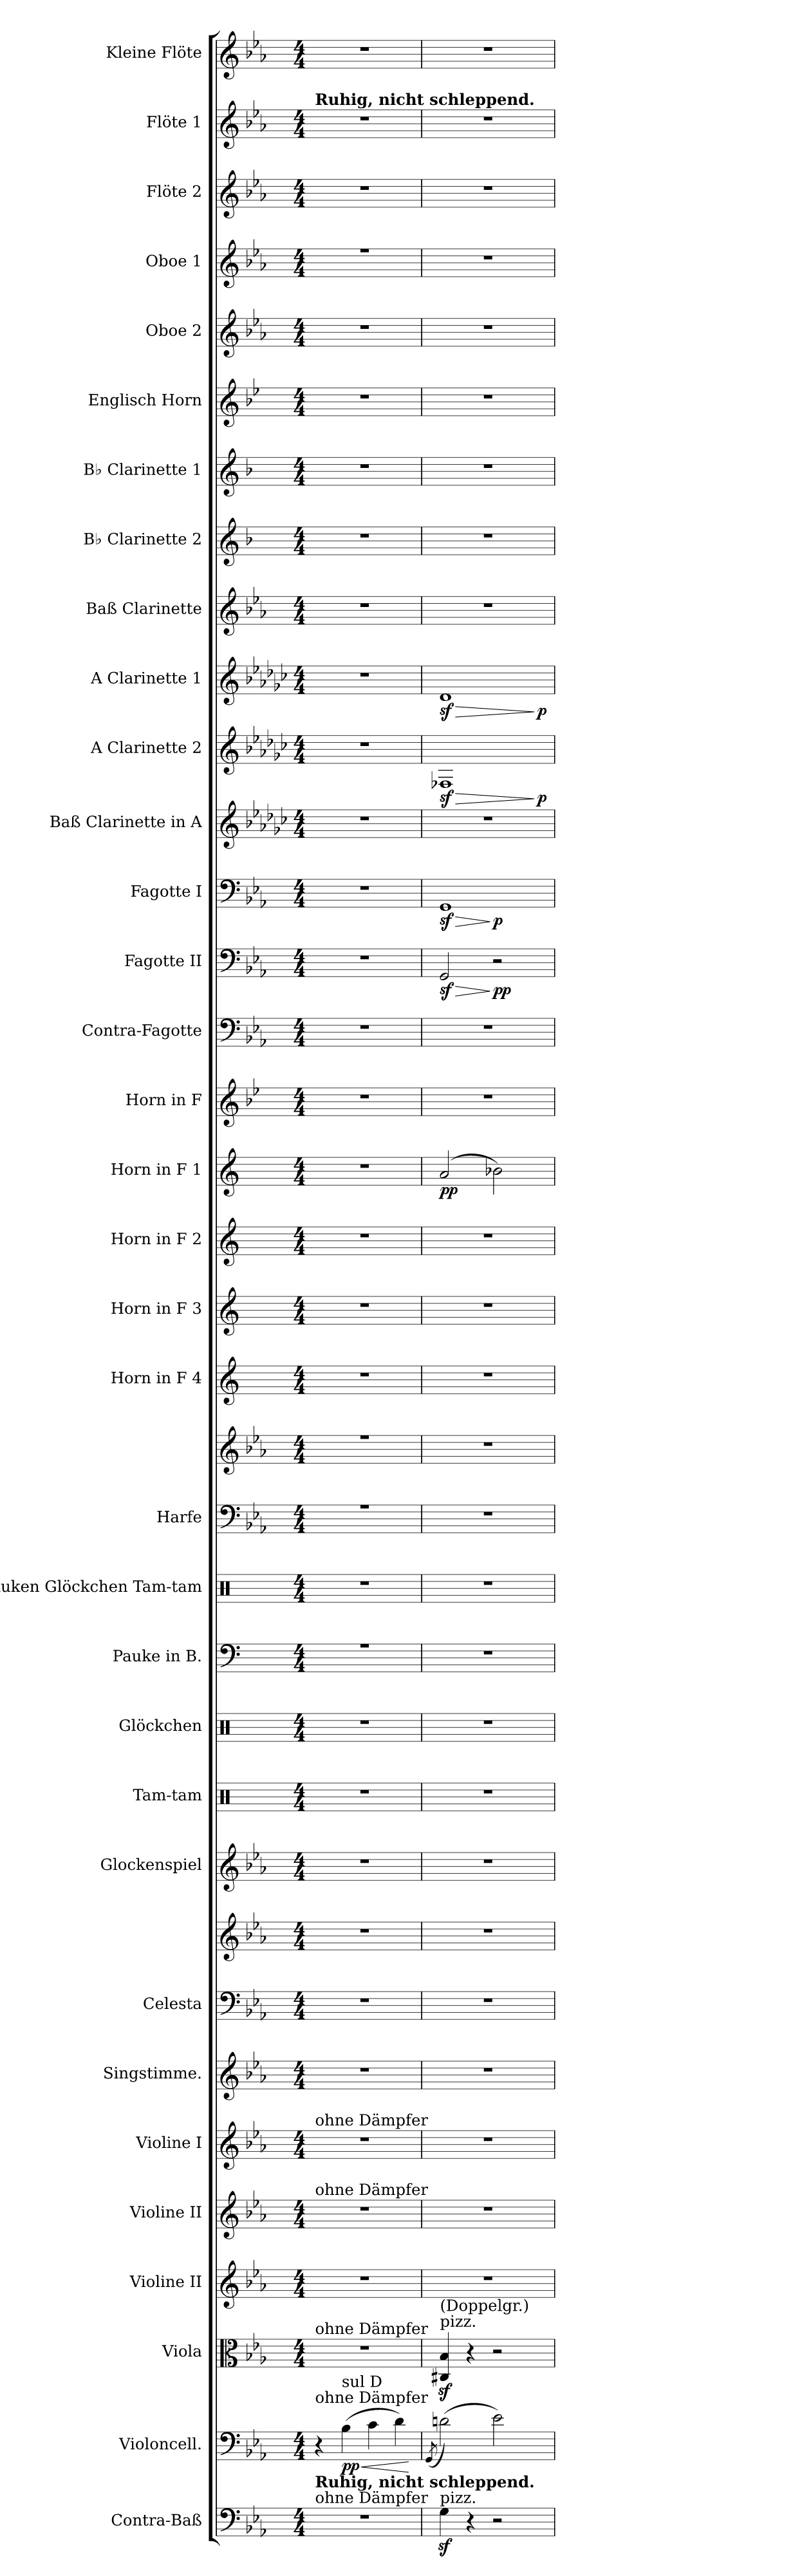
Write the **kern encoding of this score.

**kern	**kern	**dynam	**kern	**kern	**kern	**kern	**kern	**kern	**kern	**kern	**kern	**kern	**kern	**kern	**kern	**kern	**kern	**kern	**kern	**kern	**dynam	**kern	**kern	**kern	**dynam	**kern	**dynam	**kern	**kern	**dynam	**kern	**dynam	**kern	**kern	**kern	**kern	**kern	**kern	**kern	**kern	**kern
*part34	*part33	*part33	*part32	*part31	*part30	*part29	*part28	*part27	*part27	*part26	*part25	*part24	*part23	*part22	*part21	*part21	*part20	*part19	*part18	*part17	*part17	*part16	*part15	*part14	*part14	*part13	*part13	*part12	*part11	*part11	*part10	*part10	*part9	*part8	*part7	*part6	*part5	*part4	*part3	*part2	*part1
*staff36	*staff35	*staff35	*staff34	*staff33	*staff32	*staff31	*staff30	*staff29	*staff28	*staff27	*staff26	*staff25	*staff24	*staff23	*staff22	*staff21	*staff20	*staff19	*staff18	*staff17	*staff17	*staff16	*staff15	*staff14	*staff14	*staff13	*staff13	*staff12	*staff11	*staff11	*staff10	*staff10	*staff9	*staff8	*staff7	*staff6	*staff5	*staff4	*staff3	*staff2	*staff1
*I"Contra-Baß	*I"Violoncell.	*	*I"Viola	*I"Violine II	*I"Violine II	*I"Violine I	*I"Singstimme.	*I"Celesta	*	*I"Glockenspiel	*I"Tam-tam	*I"Glöckchen	*I"Pauke in B.	*I"Pauken  Glöckchen Tam-tam	*I"Harfe	*	*I"Horn in F 4	*I"Horn in F 3	*I"Horn in F 2	*I"Horn in F 1	*	*I"Horn in F	*I"Contra-Fagotte	*I"Fagotte II	*	*I"Fagotte I	*	*I"Baß Clarinette in A	*I"A Clarinette 2	*	*I"A Clarinette 1	*	*I"Baß Clarinette	*I"B♭ Clarinette 2	*I"B♭ Clarinette 1	*I"Englisch Horn	*I"Oboe 2	*I"Oboe 1	*I"Flöte 2	*I"Flöte 1	*I"Kleine Flöte
*I'C.-B.	*I'Vc.	*	*I'Vla.	*I'Vln. II	*I'Vln. II	*I'Vln. I	*I'Sgst.	*I'Cel.	*	*I'Glk.	*I'Tam-tam	*I'Gl.	*I'Pauke	*I'Tam-tam	*I'Hfe.	*	*I'Hn. 4	*I'Hn. 3	*I'Hn. 2	*I'Hn. 1	*	*	*I'C.-Fg.	*I'Fg. II	*	*I'Fg. I	*	*	*I'A Cl. 2	*	*I'A Cl. 1	*	*I'B. Cl.	*I'B♭ Cl. 2	*I'B♭ Cl. 1	*I'E. H.	*I'Ob. 2	*I'Ob. 1	*I'Fl. 2	*I'Fl. 1	*I'Kl. Fl.
*clefF4	*clefF4	*	*clefC3	*clefG2	*clefG2	*clefG2	*clefG2	*clefF4	*clefG2	*clefG2	*clefX	*clefX	*clefF4	*clefX	*clefF4	*clefG2	*clefG2	*clefG2	*clefG2	*clefG2	*	*clefG2	*clefF4	*clefF4	*	*clefF4	*	*clefG2	*clefG2	*	*clefG2	*	*clefG2	*clefG2	*clefG2	*clefG2	*clefG2	*clefG2	*clefG2	*clefG2	*clefG2
*ITrd7c12	*	*	*	*	*	*	*	*ITrd-7c-12	*ITrd-7c-12	*ITrd-14c-24	*	*	*	*	*	*	*ITrd4c7	*ITrd4c7	*ITrd4c7	*ITrd4c7	*	*ITrd4c7	*ITrd7c12	*	*	*	*	*ITrd2c3	*ITrd2c3	*	*ITrd2c3	*	*ITrd8c14	*ITrd1c2	*ITrd1c2	*ITrd4c7	*	*	*	*	*ITrd-7c-12
*k[b-e-a-]	*k[b-e-a-]	*	*k[b-e-a-]	*k[b-e-a-]	*k[b-e-a-]	*k[b-e-a-]	*k[b-e-a-]	*k[b-e-a-]	*k[b-e-a-]	*k[b-e-a-]	*k[]	*k[]	*k[]	*k[]	*k[b-e-a-]	*k[b-e-a-]	*k[b-]	*k[b-]	*k[b-]	*k[b-]	*	*k[b-e-a-]	*k[b-e-a-]	*k[b-e-a-]	*	*k[b-e-a-]	*	*k[b-e-a-]	*k[b-e-a-]	*	*k[b-e-a-]	*	*k[b-e-a-]	*k[b-e-a-]	*k[b-e-a-]	*k[b-e-a-]	*k[b-e-a-]	*k[b-e-a-]	*k[b-e-a-]	*k[b-e-a-]	*k[b-e-a-]
*M4/4	*M4/4	*	*M4/4	*M4/4	*M4/4	*M4/4	*M4/4	*M4/4	*M4/4	*M4/4	*M4/4	*M4/4	*M4/4	*M4/4	*M4/4	*M4/4	*M4/4	*M4/4	*M4/4	*M4/4	*	*M4/4	*M4/4	*M4/4	*	*M4/4	*	*M4/4	*M4/4	*	*M4/4	*	*M4/4	*M4/4	*M4/4	*M4/4	*M4/4	*M4/4	*M4/4	*M4/4	*M4/4
=1	=1	=1	=1	=1	=1	=1	=1	=1	=1	=1	=1	=1	=1	=1	=1	=1	=1	=1	=1	=1	=1	=1	=1	=1	=1	=1	=1	=1	=1	=1	=1	=1	=1	=1	=1	=1	=1	=1	=1	=1	=1
*	*	*	*	*	*	*	*	*	*	*	*	*	*^	*	*^	*^	*	*	*	*	*	*	*	*	*	*	*	*	*	*	*	*	*	*	*	*	*	*^	*	*	*
!	!	!	!	!	!	!	!	!	!	!	!	!	!	!	!	!	!	!	!	!	!	!	!	!	!	!	!	!	!	!	!	!	!	!	!	!	!	!	!	!	!	!	!	!LO:TX:a:B:t=Ruhig, nicht schleppend.	!
!	!	!	!	!	!	!LO:TX:a:t=ohne Dämpfer	!	!	!	!	!	!	!	!	!	!	!	!	!	!	!	!	!	!	!	!	!	!	!	!	!	!	!	!	!	!	!	!	!	!	!	!	!	!	!
!	!	!	!	!	!LO:TX:a:t=ohne Dämpfer	!	!	!	!	!	!	!	!	!	!	!	!	!	!	!	!	!	!	!	!	!	!	!	!	!	!	!	!	!	!	!	!	!	!	!	!	!	!	!	!
!	!	!	!LO:TX:a:t=ohne Dämpfer	!	!	!	!	!	!	!	!	!	!	!	!	!	!	!	!	!	!	!	!	!	!	!	!	!	!	!	!	!	!	!	!	!	!	!	!	!	!	!	!	!	!
!	!LO:TX:a:t=ohne Dämpfer	!	!	!	!	!	!	!	!	!	!	!	!	!	!	!	!	!	!	!	!	!	!	!	!	!	!	!	!	!	!	!	!	!	!	!	!	!	!	!	!	!	!	!	!
!LO:TX:a:t=ohne Dämpfer	!	!	!	!	!	!	!	!	!	!	!	!	!	!	!	!	!	!	!	!	!	!	!	!	!	!	!	!	!	!	!	!	!	!	!	!	!	!	!	!	!	!	!	!	!
!LO:TX:a:B:t=Ruhig, nicht schleppend.	!	!	!	!	!	!	!	!	!	!	!	!	!	!	!	!	!	!	!	!	!	!	!	!	!	!	!	!	!	!	!	!	!	!	!	!	!	!	!	!	!	!	!	!	!
1r	4r	.	1r	1r	1r	1r	1r	1r	1r	1r	1r	1r	1r	1Cyy	1r	1r	1Cyy	1r	1a-yy	1r	1r	1r	1r	.	1r	1r	1r	.	1r	.	1r	1r	.	1r	.	1r	1r	1r	1r	1r	1r	1a-yy	1r	1r	1r
!	!LO:TX:a:t=sul D	!	!	!	!	!	!	!	!	!	!	!	!	!	!	!	!	!	!	!	!	!	!	!	!	!	!	!	!	!	!	!	!	!	!	!	!	!	!	!	!	!	!	!	!
!	!	!LO:HP:b	!	!	!	!	!	!	!	!	!	!	!	!	!	!	!	!	!	!	!	!	!	!	!	!	!	!	!	!	!	!	!	!	!	!	!	!	!	!	!	!	!	!	!
!	!	!LO:DY:n=1:b	!	!	!	!	!	!	!	!	!	!	!	!	!	!	!	!	!	!	!	!	!	!	!	!	!	!	!	!	!	!	!	!	!	!	!	!	!	!	!	!	!	!	!
.	(4B-\	< pp	.	.	.	.	.	.	.	.	.	.	.	.	.	.	.	.	.	.	.	.	.	.	.	.	.	.	.	.	.	.	.	.	.	.	.	.	.	.	.	.	.	.	.
.	4c\	.	.	.	.	.	.	.	.	.	.	.	.	.	.	.	.	.	.	.	.	.	.	.	.	.	.	.	.	.	.	.	.	.	.	.	.	.	.	.	.	.	.	.	.
.	4d\)	.	.	.	.	.	.	.	.	.	.	.	.	.	.	.	.	.	.	.	.	.	.	.	.	.	.	.	.	.	.	.	.	.	.	.	.	.	.	.	.	.	.	.	.
*	*	*	*	*	*	*	*	*	*	*	*	*	*	*	*	*v	*v	*	*	*	*	*	*	*	*	*	*	*	*	*	*	*	*	*	*	*	*	*	*	*	*v	*v	*	*	*
*	*	*	*	*	*	*	*	*	*	*	*	*	*v	*v	*	*	*v	*v	*	*	*	*	*	*	*	*	*	*	*	*	*	*	*	*	*	*	*	*	*	*	*	*	*
.	.	[	.	.	.	.	.	.	.	.	.	.	.	.	.	.	.	.	.	.	.	.	.	.	.	.	.	.	.	.	.	.	.	.	.	.	.	.	.	.	.
=2	=2	=2	=2	=2	=2	=2	=2	=2	=2	=2	=2	=2	=2	=2	=2	=2	=2	=2	=2	=2	=2	=2	=2	=2	=2	=2	=2	=2	=2	=2	=2	=2	=2	=2	=2	=2	=2	=2	=2	=2	=2
.	(8qGG/	.	.	.	.	.	.	.	.	.	.	.	.	.	.	.	.	.	.	.	.	.	.	.	.	.	.	.	.	.	.	.	.	.	.	.	.	.	.	.	.
!	!	!	!LO:TX:a:t=pizz.	!	!	!	!	!	!	!	!	!	!	!	!	!	!	!	!	!	!	!	!	!	!	!	!	!	!	!	!	!	!	!	!	!	!	!	!	!	!
!	!	!	!LO:TX:a:t=(Doppelgr.)	!	!	!	!	!	!	!	!	!	!	!	!	!	!	!	!	!	!	!	!	!	!	!	!	!	!	!	!	!	!	!	!	!	!	!	!	!	!
!LO:TX:a:t=pizz.	!	!	!	!	!	!	!	!	!	!	!	!	!	!	!	!	!	!	!	!	!	!	!	!	!	!	!	!	!	!	!	!	!	!	!	!	!	!	!	!	!
!	!	!	!	!	!	!	!	!	!	!	!	!	!	!	!	!	!	!	!	!	!LO:DY:b	!	!	!	!LO:HP:b	!	!LO:HP:b	!	!	!LO:HP:b	!	!LO:HP:b	!	!	!	!	!	!	!	!	!
*	*	*	*	*	*	*	*	*	*	*	*	*	*	*	*	*	*	*	*	*	*	*	*	*^	*	*^	*	*	*^	*	*^	*	*	*	*	*	*	*	*	*	*
!	!	!	!	!	!	!	!	!	!	!	!	!	!	!	!	!	!	!	!	!	!	!	!	!	!	!LO:DY:n=1:b	!	!	!LO:DY:n=1:b	!	!	!	!LO:DY:n=1:b	!	!	!LO:DY:n=1:b	!	!	!	!	!	!	!	!	!
4GGz<\	(2dn\)	.	4C#X/z< 4B-/z<	1r	1r	1r	1r	1r	1r	1r	1r	1r	1r	1r	1r	1r	1r	1r	1r	(2d/	pp	1r	1r	2GG/	2ryy	> sf	1GG	2ryy	> sf	1r	1D-X	2ryy	> sf	1B-	2ryy	> sf	1r	1r	1r	1r	1r	1r	1r	1r	1r
4r	.	.	4r	.	.	.	.	.	.	.	.	.	.	.	.	.	.	.	.	.	.	.	.	.	.	.	.	.	.	.	.	.	.	.	.	.	.	.	.	.	.	.	.	.	.
!	!	!	!	!	!	!	!	!	!	!	!	!	!	!	!	!	!	!	!	!	!	!	!	!	!	!LO:DY:n=2:b	!	!	!	!	!	!	!	!	!	!	!	!	!	!	!	!	!	!	!
!	!	!	!	!	!	!	!	!	!	!	!	!	!	!	!	!	!	!	!	!	!	!	!	!	!	!LO:DY:n=3:b	!	!	!LO:DY:n=2:b	!	!	!	!	!	!	!	!	!	!	!	!	!	!	!	!
2r	2e-\)	.	2r	.	.	.	.	.	.	.	.	.	.	.	.	.	.	.	.	2e-X\)	.	.	.	2r	2ryy	] p p	.	2ryy	] p	.	.	4ryy	.	.	4ryy	.	.	.	.	.	.	.	.	.	.
.	.	.	.	.	.	.	.	.	.	.	.	.	.	.	.	.	.	.	.	.	.	.	.	.	.	.	.	.	.	.	.	8ryy	.	.	8ryy	.	.	.	.	.	.	.	.	.	.
!	!	!	!	!	!	!	!	!	!	!	!	!	!	!	!	!	!	!	!	!	!	!	!	!	!	!	!	!	!	!	!	!	!LO:DY:n=2:b	!	!	!LO:DY:n=2:b	!	!	!	!	!	!	!	!	!
.	.	.	.	.	.	.	.	.	.	.	.	.	.	.	.	.	.	.	.	.	.	.	.	.	.	.	.	.	.	.	.	8ryy	] p	.	8ryy	] p	.	.	.	.	.	.	.	.	.
*	*	*	*	*	*	*	*	*	*	*	*	*	*	*	*	*	*	*	*	*	*	*	*	*v	*v	*	*	*	*	*	*v	*v	*	*v	*v	*	*	*	*	*	*	*	*	*	*
*	*	*	*	*	*	*	*	*	*	*	*	*	*	*	*	*	*	*	*	*	*	*	*	*	*	*v	*v	*	*	*	*	*	*	*	*	*	*	*	*	*	*	*
=	=	=	=	=	=	=	=	=	=	=	=	=	=	=	=	=	=	=	=	=	=	=	=	=	=	=	=	=	=	=	=	=	=	=	=	=	=	=	=	=	=
*-	*-	*-	*-	*-	*-	*-	*-	*-	*-	*-	*-	*-	*-	*-	*-	*-	*-	*-	*-	*-	*-	*-	*-	*-	*-	*-	*-	*-	*-	*-	*-	*-	*-	*-	*-	*-	*-	*-	*-	*-	*-
